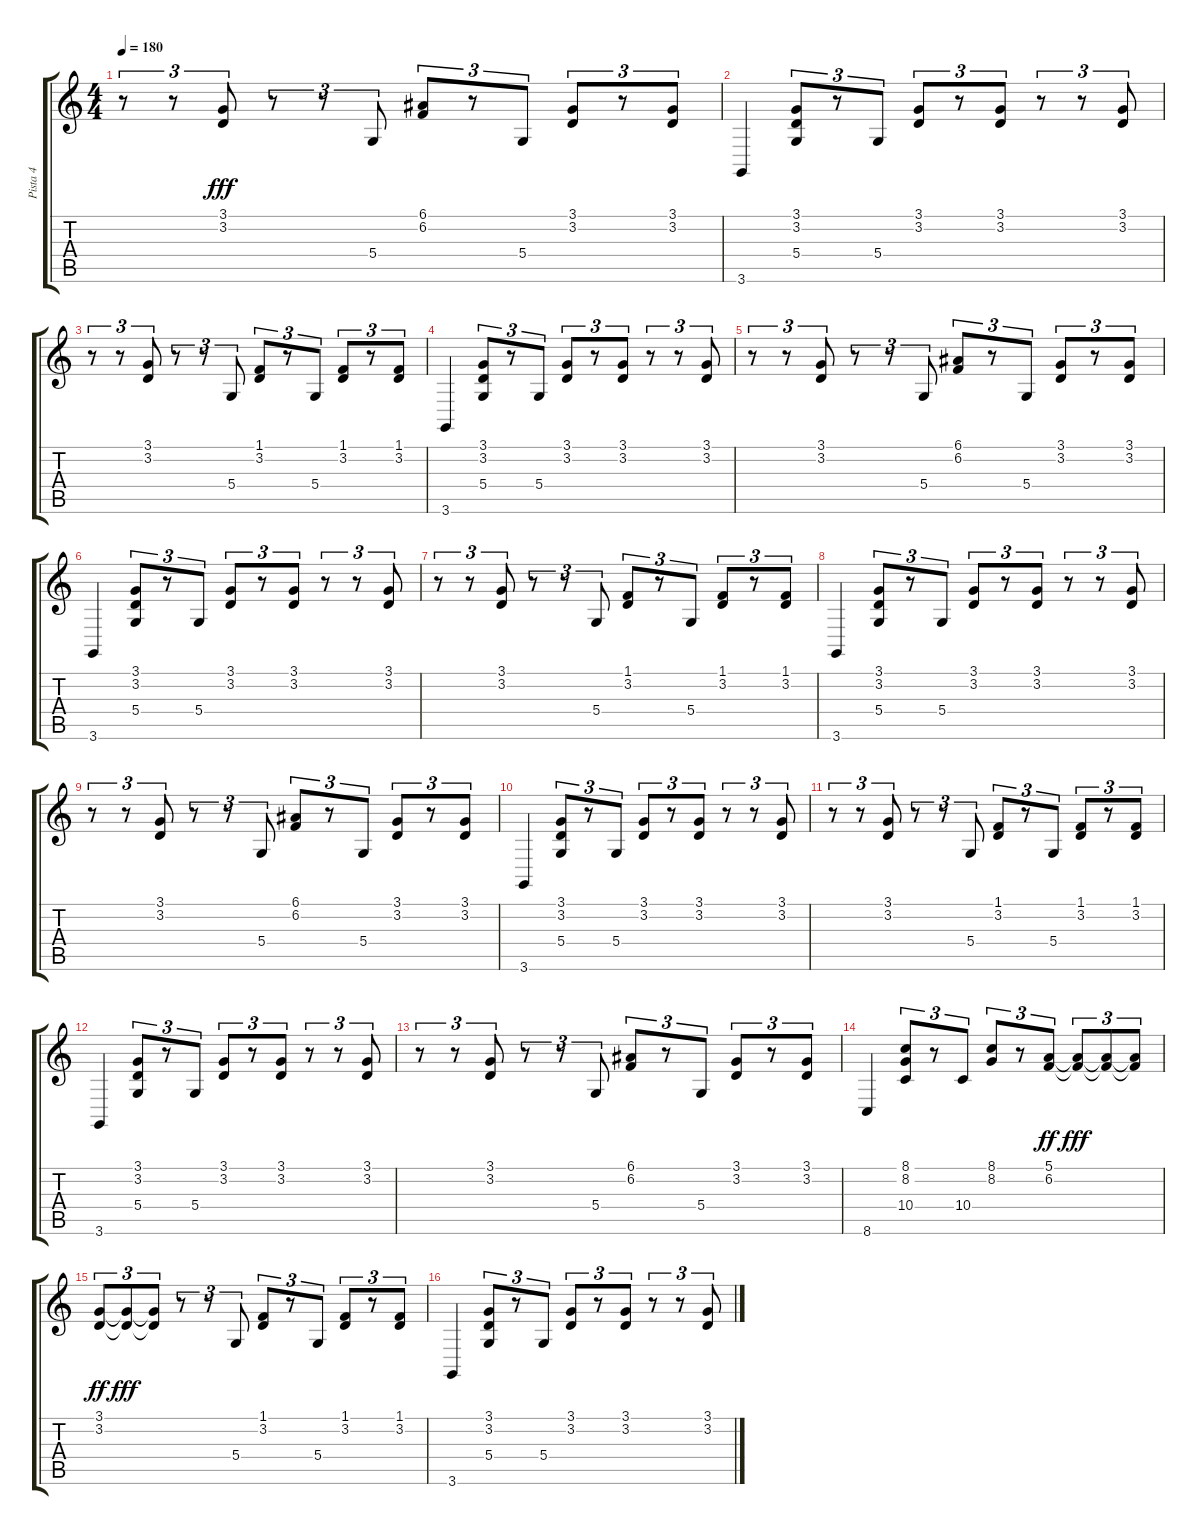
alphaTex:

\track ("Pista 4" "Pista 4") {instrument drawbarorgan}
\staff {score tabs}
\tuning (E4 B3 G3 D3 A2 E2) {hide}
\ts (4 4)
\tempo 180
\clef g2
\ks c
r.8{tu (3 2) dy fff} r.8{tu (3 2)} (3.1 3.2).8{tu (3 2)} r.8{tu (3 2)} r.8{tu (3 2)} 5.4.8{tu (3 2)} (6.1 6.2).8{tu (3 2)} r.8{tu (3 2)} 5.4.8{tu (3 2)} (3.1 3.2).8{tu (3 2)} r.8{tu (3 2)} (3.1 3.2).8{tu (3 2)} |
3.6.4 (3.1 3.2 5.4).8{tu (3 2)} r.8{tu (3 2)} 5.4.8{tu (3 2)} (3.1 3.2).8{tu (3 2)} r.8{tu (3 2)} (3.1 3.2).8{tu (3 2)} r.8{tu (3 2)} r.8{tu (3 2)} (3.1 3.2).8{tu (3 2)} |
r.8{tu (3 2)} r.8{tu (3 2)} (3.1 3.2).8{tu (3 2)} r.8{tu (3 2)} r.8{tu (3 2)} 5.4.8{tu (3 2)} (1.1 3.2).8{tu (3 2)} r.8{tu (3 2)} 5.4.8{tu (3 2)} (1.1 3.2).8{tu (3 2)} r.8{tu (3 2)} (1.1 3.2).8{tu (3 2)} |
3.6.4 (3.1 3.2 5.4).8{tu (3 2)} r.8{tu (3 2)} 5.4.8{tu (3 2)} (3.1 3.2).8{tu (3 2)} r.8{tu (3 2)} (3.1 3.2).8{tu (3 2)} r.8{tu (3 2)} r.8{tu (3 2)} (3.1 3.2).8{tu (3 2)} |
r.8{tu (3 2)} r.8{tu (3 2)} (3.1 3.2).8{tu (3 2)} r.8{tu (3 2)} r.8{tu (3 2)} 5.4.8{tu (3 2)} (6.1 6.2).8{tu (3 2)} r.8{tu (3 2)} 5.4.8{tu (3 2)} (3.1 3.2).8{tu (3 2)} r.8{tu (3 2)} (3.1 3.2).8{tu (3 2)} |
3.6.4 (3.1 3.2 5.4).8{tu (3 2)} r.8{tu (3 2)} 5.4.8{tu (3 2)} (3.1 3.2).8{tu (3 2)} r.8{tu (3 2)} (3.1 3.2).8{tu (3 2)} r.8{tu (3 2)} r.8{tu (3 2)} (3.1 3.2).8{tu (3 2)} |
r.8{tu (3 2)} r.8{tu (3 2)} (3.1 3.2).8{tu (3 2)} r.8{tu (3 2)} r.8{tu (3 2)} 5.4.8{tu (3 2)} (1.1 3.2).8{tu (3 2)} r.8{tu (3 2)} 5.4.8{tu (3 2)} (1.1 3.2).8{tu (3 2)} r.8{tu (3 2)} (1.1 3.2).8{tu (3 2)} |
3.6.4 (3.1 3.2 5.4).8{tu (3 2)} r.8{tu (3 2)} 5.4.8{tu (3 2)} (3.1 3.2).8{tu (3 2)} r.8{tu (3 2)} (3.1 3.2).8{tu (3 2)} r.8{tu (3 2)} r.8{tu (3 2)} (3.1 3.2).8{tu (3 2)} |
r.8{tu (3 2)} r.8{tu (3 2)} (3.1 3.2).8{tu (3 2)} r.8{tu (3 2)} r.8{tu (3 2)} 5.4.8{tu (3 2)} (6.1 6.2).8{tu (3 2)} r.8{tu (3 2)} 5.4.8{tu (3 2)} (3.1 3.2).8{tu (3 2)} r.8{tu (3 2)} (3.1 3.2).8{tu (3 2)} |
3.6.4 (3.1 3.2 5.4).8{tu (3 2)} r.8{tu (3 2)} 5.4.8{tu (3 2)} (3.1 3.2).8{tu (3 2)} r.8{tu (3 2)} (3.1 3.2).8{tu (3 2)} r.8{tu (3 2)} r.8{tu (3 2)} (3.1 3.2).8{tu (3 2)} |
r.8{tu (3 2)} r.8{tu (3 2)} (3.1 3.2).8{tu (3 2)} r.8{tu (3 2)} r.8{tu (3 2)} 5.4.8{tu (3 2)} (1.1 3.2).8{tu (3 2)} r.8{tu (3 2)} 5.4.8{tu (3 2)} (1.1 3.2).8{tu (3 2)} r.8{tu (3 2)} (1.1 3.2).8{tu (3 2)} |
3.6.4 (3.1 3.2 5.4).8{tu (3 2)} r.8{tu (3 2)} 5.4.8{tu (3 2)} (3.1 3.2).8{tu (3 2)} r.8{tu (3 2)} (3.1 3.2).8{tu (3 2)} r.8{tu (3 2)} r.8{tu (3 2)} (3.1 3.2).8{tu (3 2)} |
r.8{tu (3 2)} r.8{tu (3 2)} (3.1 3.2).8{tu (3 2)} r.8{tu (3 2)} r.8{tu (3 2)} 5.4.8{tu (3 2)} (6.1 6.2).8{tu (3 2)} r.8{tu (3 2)} 5.4.8{tu (3 2)} (3.1 3.2).8{tu (3 2)} r.8{tu (3 2)} (3.1 3.2).8{tu (3 2)} |
8.6.4 (8.1 8.2 10.4).8{tu (3 2)} r.8{tu (3 2)} 10.4.8{tu (3 2)} (8.1 8.2).8{tu (3 2)} r.8{tu (3 2)} (5.1 6.2).8{tu (3 2) dy ff} (5.1{t} 6.2{t}).8{tu (3 2) dy fff} (5.1{t} 6.2{t}).8{tu (3 2)} (5.1{t} 6.2{t}).8{tu (3 2)} |
(3.1 3.2).8{tu (3 2) dy ff} (3.1{t} 3.2{t}).8{tu (3 2) dy fff} (3.1{t} 3.2{t}).8{tu (3 2)} r.8{tu (3 2)} r.8{tu (3 2)} 5.4.8{tu (3 2)} (1.1 3.2).8{tu (3 2)} r.8{tu (3 2)} 5.4.8{tu (3 2)} (1.1 3.2).8{tu (3 2)} r.8{tu (3 2)} (1.1 3.2).8{tu (3 2)} |
3.6.4 (3.1 3.2 5.4).8{tu (3 2)} r.8{tu (3 2)} 5.4.8{tu (3 2)} (3.1 3.2).8{tu (3 2)} r.8{tu (3 2)} (3.1 3.2).8{tu (3 2)} r.8{tu (3 2)} r.8{tu (3 2)} (3.1 3.2).8{tu (3 2)}
